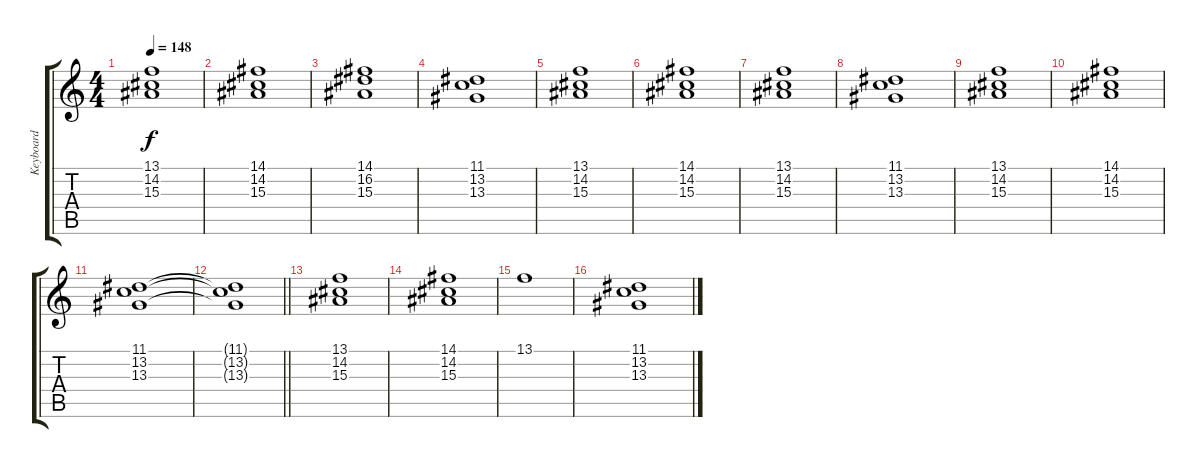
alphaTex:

\track ("Keyboard" "Keyboard") {instrument stringensemble1}
\staff {score tabs}
\tuning (E4 B3 G3 D3 A2 E2) {hide}
\ts (4 4)
\tempo 148
\clef g2
\ks c
(13.1 14.2 15.3).1{dy f} |
(14.1 14.2 15.3).1 |
(14.1 16.2 15.3).1 |
(11.1 13.2 13.3).1 |
(13.1 14.2 15.3).1 |
(14.1 14.2 15.3).1 |
(13.1 14.2 15.3).1 |
(11.1 13.2 13.3).1 |
(13.1 14.2 15.3).1 |
(14.1 14.2 15.3).1 |
(11.1 13.2 13.3).1 |
\barLineRight lightlight
(11.1{t} 13.2{t} 13.3{t}).1 |
(13.1 14.2 15.3).1 |
(14.1 14.2 15.3).1 |
13.1.1 |
(11.1 13.2 13.3).1
